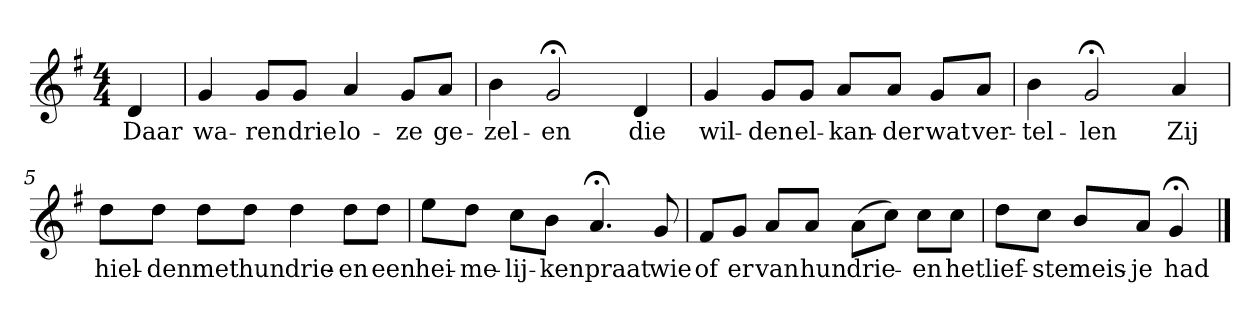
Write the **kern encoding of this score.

**kern	**text
*part1	*part1
*staff1	*staff1
*k[f#]	*
*G:	*
*M4/4	*
*MM120	*
=	=
4d	Daar
=1	=1
4g	wa-
8gL	-ren
8gJ	drie
4a	lo-
8gL	-ze
8aJ	ge-
=2	=2
4b	-zel-
2g;<	-en
4d	die
=3	=3
4g	wil-
8gL	-den
8gJ	el-
8aL	-kan-
8aJ	-der
8gL	wat
8aJ	ver-
=4	=4
4b	-tel-
2g;<	-len
4a	Zij
=5	=5
8ddL	hiel-
8ddJ	-den
8ddL	met
8ddJ	hun
4dd	drie-
8ddL	-en
8ddJ	een
=6	=6
8eeL	hei-
8ddJ	-me-
8ccL	-lij-
8bJ	-ken
4.a;<	praat
8g	wie
=7	=7
8f#L	of
8gJ	er
8aL	van
8aJ	hun
(8aL	drie-
8ccJ)	.
8ccL	-en
8ccJ	het
=8	=8
8ddL	lief-
8ccJ	-ste
8bL	meis-
8aJ	-je
4g;<	had
==	==
*-	*-
